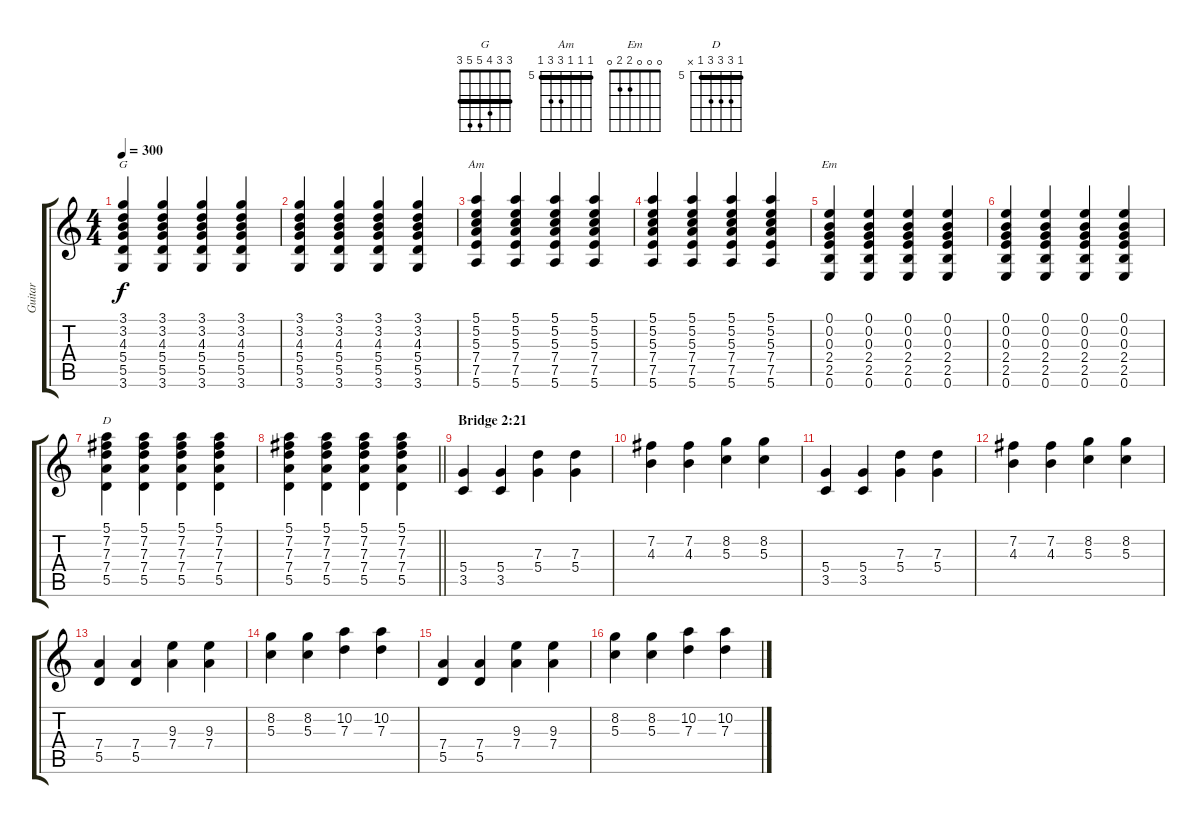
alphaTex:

\track ("Guitar" "Guitar") {instrument overdrivenguitar}
\staff {score tabs}
\tuning (E4 B3 G3 D3 A2 E2) {hide}
\chord ("G" 3 3 4 5 5 3) {barre 3}
\chord ("Am" 5 5 5 7 7 5) {firstfret 5 barre 5}
\chord ("Em" 0 0 0 2 2 0)
\chord ("D" 5 7 7 7 5 x) {firstfret 5 barre 5}
\ts (4 4)
\tempo 300
\clef g2
\ks c
(3.1 3.2 4.3 5.4 5.5 3.6).4{ch "G" dy f} (3.1 3.2 4.3 5.4 5.5 3.6).4 (3.1 3.2 4.3 5.4 5.5 3.6).4 (3.1 3.2 4.3 5.4 5.5 3.6).4 |
(3.1 3.2 4.3 5.4 5.5 3.6).4 (3.1 3.2 4.3 5.4 5.5 3.6).4 (3.1 3.2 4.3 5.4 5.5 3.6).4 (3.1 3.2 4.3 5.4 5.5 3.6).4 |
(5.1 5.2 5.3 7.4 7.5 5.6).4{ch "Am"} (5.1 5.2 5.3 7.4 7.5 5.6).4 (5.1 5.2 5.3 7.4 7.5 5.6).4 (5.1 5.2 5.3 7.4 7.5 5.6).4 |
(5.1 5.2 5.3 7.4 7.5 5.6).4 (5.1 5.2 5.3 7.4 7.5 5.6).4 (5.1 5.2 5.3 7.4 7.5 5.6).4 (5.1 5.2 5.3 7.4 7.5 5.6).4 |
(0.1 0.2 0.3 2.4 2.5 0.6).4{ch "Em"} (0.1 0.2 0.3 2.4 2.5 0.6).4 (0.1 0.2 0.3 2.4 2.5 0.6).4 (0.1 0.2 0.3 2.4 2.5 0.6).4 |
(0.1 0.2 0.3 2.4 2.5 0.6).4 (0.1 0.2 0.3 2.4 2.5 0.6).4 (0.1 0.2 0.3 2.4 2.5 0.6).4 (0.1 0.2 0.3 2.4 2.5 0.6).4 |
(5.1 7.2 7.3 7.4 5.5).4{ch "D"} (5.1 7.2 7.3 7.4 5.5).4 (5.1 7.2 7.3 7.4 5.5).4 (5.1 7.2 7.3 7.4 5.5).4 |
\barLineRight lightlight
(5.1 7.2 7.3 7.4 5.5).4 (5.1 7.2 7.3 7.4 5.5).4 (5.1 7.2 7.3 7.4 5.5).4 (5.1 7.2 7.3 7.4 5.5).4 |
\section ("" "Bridge 2:21")
(5.4 3.5).4 (5.4 3.5).4 (7.3 5.4).4 (7.3 5.4).4 |
(7.2 4.3).4 (7.2 4.3).4 (8.2 5.3).4 (8.2 5.3).4 |
(5.4 3.5).4 (5.4 3.5).4 (7.3 5.4).4 (7.3 5.4).4 |
(7.2 4.3).4 (7.2 4.3).4 (8.2 5.3).4 (8.2 5.3).4 |
(7.4 5.5).4 (7.4 5.5).4 (9.3 7.4).4 (9.3 7.4).4 |
(8.2 5.3).4 (8.2 5.3).4 (10.2 7.3).4 (10.2 7.3).4 |
(7.4 5.5).4 (7.4 5.5).4 (9.3 7.4).4 (9.3 7.4).4 |
(8.2 5.3).4 (8.2 5.3).4 (10.2 7.3).4 (10.2 7.3).4
